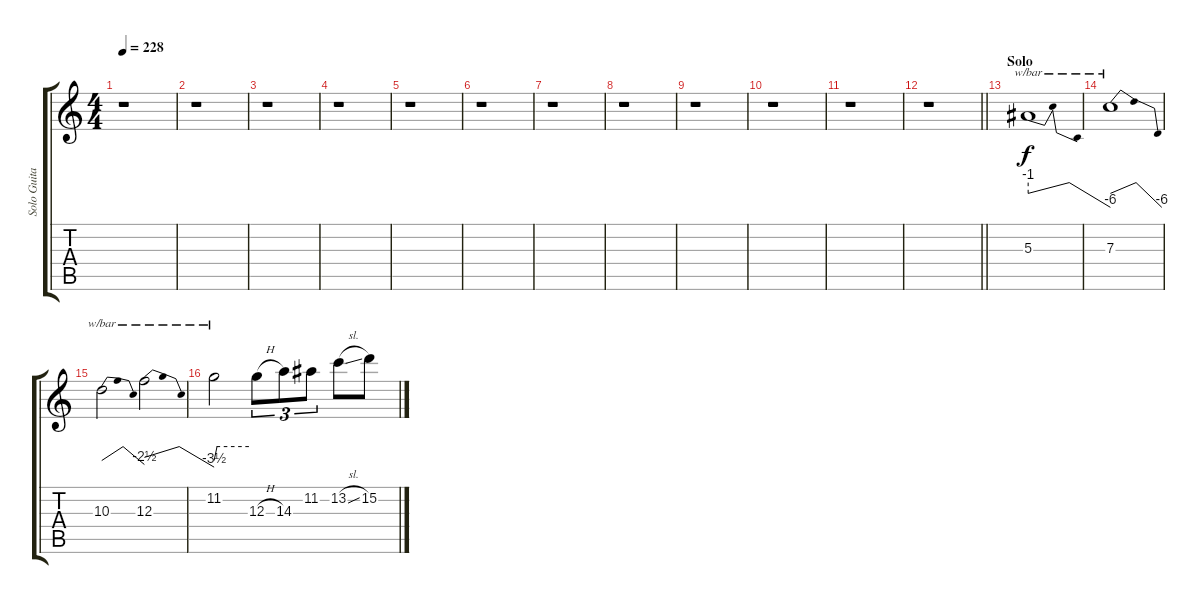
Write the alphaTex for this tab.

\track ("Solo Guitar" "Solo Guita") {instrument overdrivenguitar}
\staff {score tabs}
\tuning (E4 B3 G3 D3 A2 E2) {hide}
\ts (4 4)
\tempo 228
\clef g2
\ks c
r.1{dy f} |
r.1 |
r.1 |
r.1 |
r.1 |
r.1 |
r.1 |
r.1 |
r.1 |
r.1 |
r.1 |
\barLineRight lightlight
r.1 |
\section ("" "Solo")
5.3.1{tbe (dip default 0 -4 5 0 37 0 60 -24)} |
7.3.1{tbe (dip default 0 -4 5 0 45 0 60 -24)} |
10.3.2{tbe (dip default 0 -6 5 0 45 0 60 -10)} 12.3.2{tbe (dip default 0 -4 5 0 45 0 60 -14)} |
11.2.2{tbe (custom default 0 -6 5 0 60 0)} 12.3{h}.8{tu (3 2)} 14.3.8{tu (3 2)} 11.2.8{tu (3 2)} 13.2{sl}.8 15.2.8
